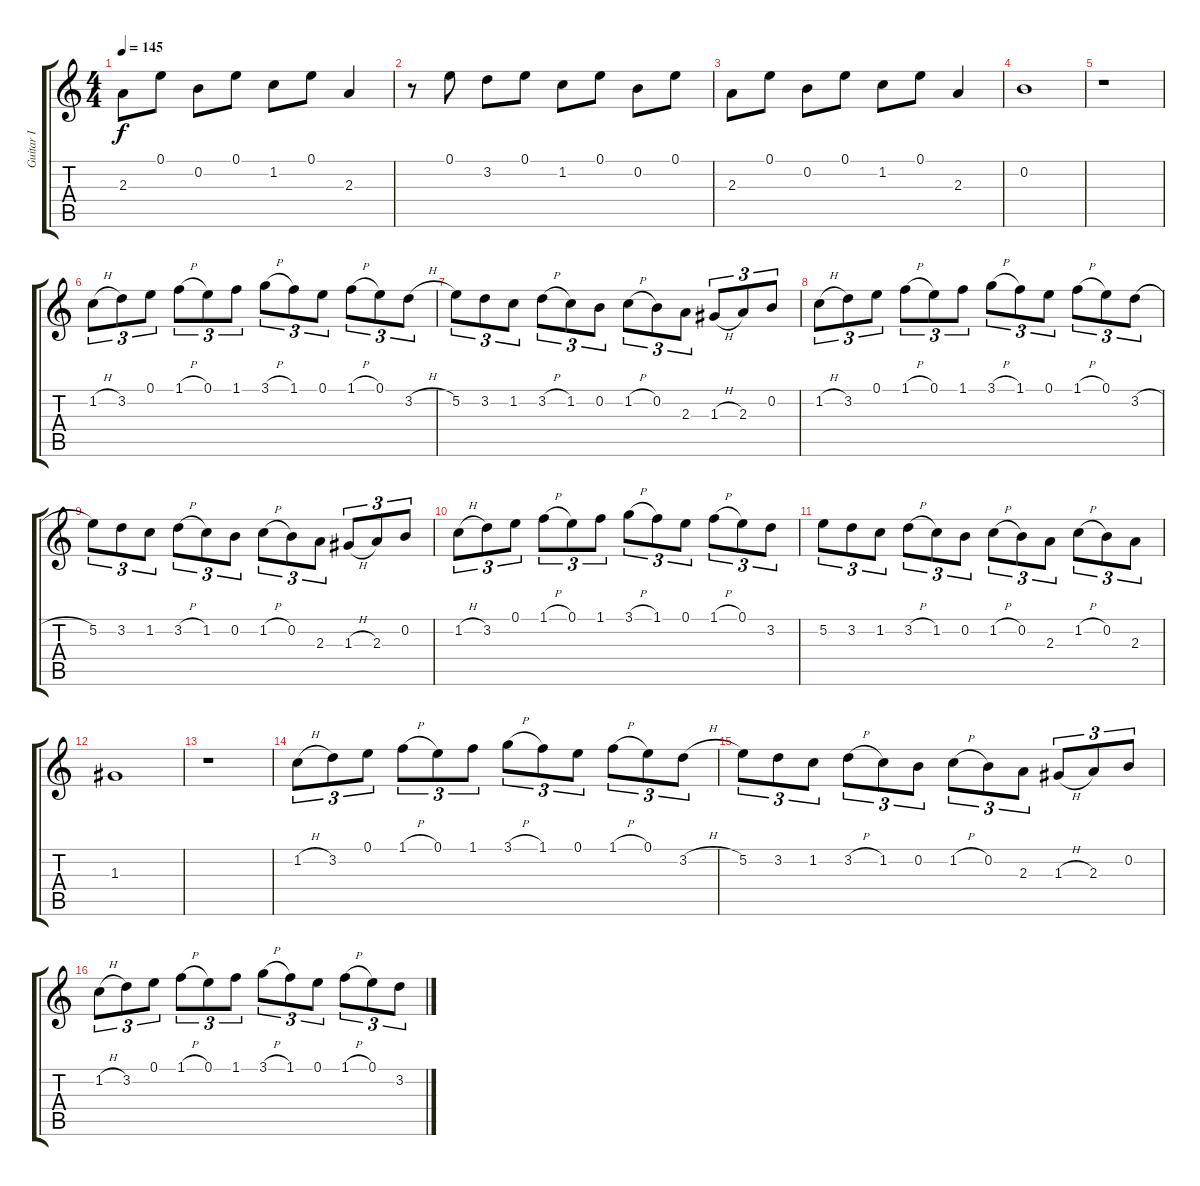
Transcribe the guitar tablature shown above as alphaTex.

\track ("Guitar I" "Guitar I") {instrument acousticguitarnylon}
\staff {score tabs}
\tuning (E4 B3 G3 D3 A2 E2) {hide}
\ts (4 4)
\tempo 145
\clef g2
\ks c
2.3.8{dy f} 0.1.8 0.2.8 0.1.8 1.2.8 0.1.8 2.3.4 |
r.8 0.1.8 3.2.8 0.1.8 1.2.8 0.1.8 0.2.8 0.1.8 |
2.3.8 0.1.8 0.2.8 0.1.8 1.2.8 0.1.8 2.3.4 |
0.2.1 |
r.1 |
1.2{h}.8{tu (3 2)} 3.2.8{tu (3 2)} 0.1.8{tu (3 2)} 1.1{h}.8{tu (3 2)} 0.1.8{tu (3 2)} 1.1.8{tu (3 2)} 3.1{h}.8{tu (3 2)} 1.1.8{tu (3 2)} 0.1.8{tu (3 2)} 1.1{h}.8{tu (3 2)} 0.1.8{tu (3 2)} 3.2{h}.8{tu (3 2)} |
5.2.8{tu (3 2)} 3.2.8{tu (3 2)} 1.2.8{tu (3 2)} 3.2{h}.8{tu (3 2)} 1.2.8{tu (3 2)} 0.2.8{tu (3 2)} 1.2{h}.8{tu (3 2)} 0.2.8{tu (3 2)} 2.3.8{tu (3 2)} 1.3{h}.8{tu (3 2)} 2.3.8{tu (3 2)} 0.2.8{tu (3 2)} |
1.2{h}.8{tu (3 2)} 3.2.8{tu (3 2)} 0.1.8{tu (3 2)} 1.1{h}.8{tu (3 2)} 0.1.8{tu (3 2)} 1.1.8{tu (3 2)} 3.1{h}.8{tu (3 2)} 1.1.8{tu (3 2)} 0.1.8{tu (3 2)} 1.1{h}.8{tu (3 2)} 0.1.8{tu (3 2)} 3.2{h}.8{tu (3 2)} |
5.2.8{tu (3 2)} 3.2.8{tu (3 2)} 1.2.8{tu (3 2)} 3.2{h}.8{tu (3 2)} 1.2.8{tu (3 2)} 0.2.8{tu (3 2)} 1.2{h}.8{tu (3 2)} 0.2.8{tu (3 2)} 2.3.8{tu (3 2)} 1.3{h}.8{tu (3 2)} 2.3.8{tu (3 2)} 0.2.8{tu (3 2)} |
1.2{h}.8{tu (3 2)} 3.2.8{tu (3 2)} 0.1.8{tu (3 2)} 1.1{h}.8{tu (3 2)} 0.1.8{tu (3 2)} 1.1.8{tu (3 2)} 3.1{h}.8{tu (3 2)} 1.1.8{tu (3 2)} 0.1.8{tu (3 2)} 1.1{h}.8{tu (3 2)} 0.1.8{tu (3 2)} 3.2.8{tu (3 2)} |
5.2.8{tu (3 2)} 3.2.8{tu (3 2)} 1.2.8{tu (3 2)} 3.2{h}.8{tu (3 2)} 1.2.8{tu (3 2)} 0.2.8{tu (3 2)} 1.2{h}.8{tu (3 2)} 0.2.8{tu (3 2)} 2.3.8{tu (3 2)} 1.2{h}.8{tu (3 2)} 0.2.8{tu (3 2)} 2.3.8{tu (3 2)} |
1.3.1 |
r.1 |
1.2{h}.8{tu (3 2)} 3.2.8{tu (3 2)} 0.1.8{tu (3 2)} 1.1{h}.8{tu (3 2)} 0.1.8{tu (3 2)} 1.1.8{tu (3 2)} 3.1{h}.8{tu (3 2)} 1.1.8{tu (3 2)} 0.1.8{tu (3 2)} 1.1{h}.8{tu (3 2)} 0.1.8{tu (3 2)} 3.2{h}.8{tu (3 2)} |
5.2.8{tu (3 2)} 3.2.8{tu (3 2)} 1.2.8{tu (3 2)} 3.2{h}.8{tu (3 2)} 1.2.8{tu (3 2)} 0.2.8{tu (3 2)} 1.2{h}.8{tu (3 2)} 0.2.8{tu (3 2)} 2.3.8{tu (3 2)} 1.3{h}.8{tu (3 2)} 2.3.8{tu (3 2)} 0.2.8{tu (3 2)} |
1.2{h}.8{tu (3 2)} 3.2.8{tu (3 2)} 0.1.8{tu (3 2)} 1.1{h}.8{tu (3 2)} 0.1.8{tu (3 2)} 1.1.8{tu (3 2)} 3.1{h}.8{tu (3 2)} 1.1.8{tu (3 2)} 0.1.8{tu (3 2)} 1.1{h}.8{tu (3 2)} 0.1.8{tu (3 2)} 3.2{h}.8{tu (3 2)}
